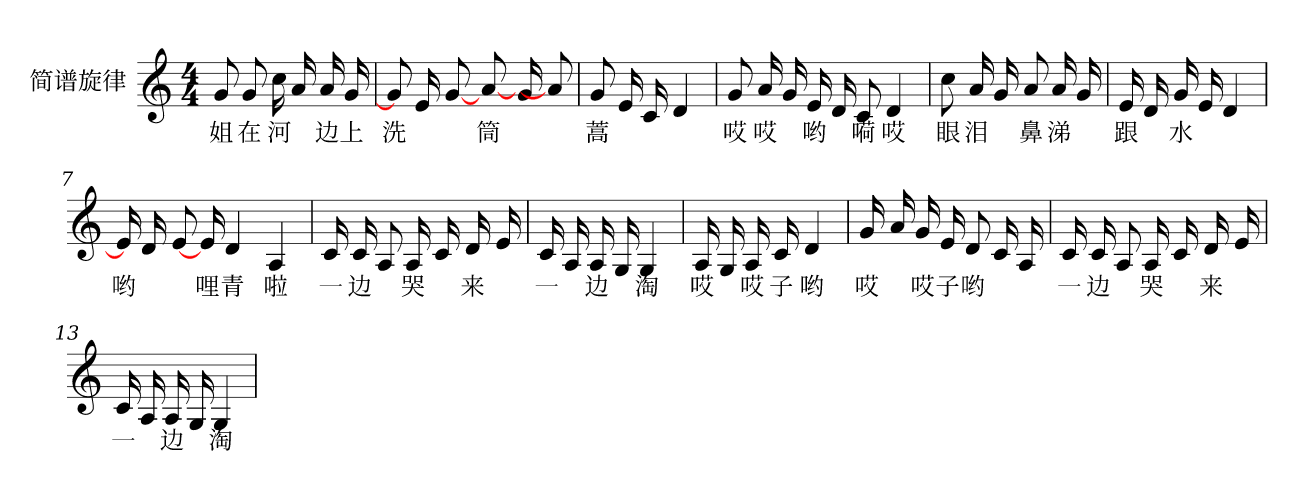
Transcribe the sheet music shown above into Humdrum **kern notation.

**kern	**text
*part1	*part1
*staff1	*staff1
*I"简谱旋律	*
*k[]	*
*M4/4	*
=1	=1
8g	姐
8g	在
16cc	河
16a	.
16a	边
16g	上
=2	=2
8g]	洗
16e	.
!LO:N:vis=8	!
[8.g	.
!LO:N:vis=8	!
[8.a	筒
16g	.
8a]	.
=3	=3
8g	蒿
16e	.
16c	.
4d	.
=4	=4
8g	哎
16a	哎
16g	.
16e	哟
16d	.
8c	嗬
4d	哎
=5	=5
8cc	眼
16a	泪
16g	.
8a	鼻
16a	涕
16g	.
=6	=6
16e	跟
16d	.
16g	水
16e	.
4d	.
=7	=7
16e]	哟
16d	.
[8e	.
16e	哩
4d	青
4A	啦
=8	=8
16c	一
16c	边
8A	.
16A	哭
16c	.
16d	来
16e	.
=9	=9
16c	一
16A	.
16A	边
16G	.
4G	淘
=10	=10
16A	哎
16G	.
16A	哎
16c	子
4d	哟
=11	=11
16g	哎
16a	.
16g	哎
16e	子
8d	哟
16c	.
16A	.
=12	=12
16c	一
16c	边
8A	.
16A	哭
16c	.
16d	来
16e	.
=13	=13
16c	一
16A	.
16A	边
16G	.
4G	淘
=	=
*-	*-
